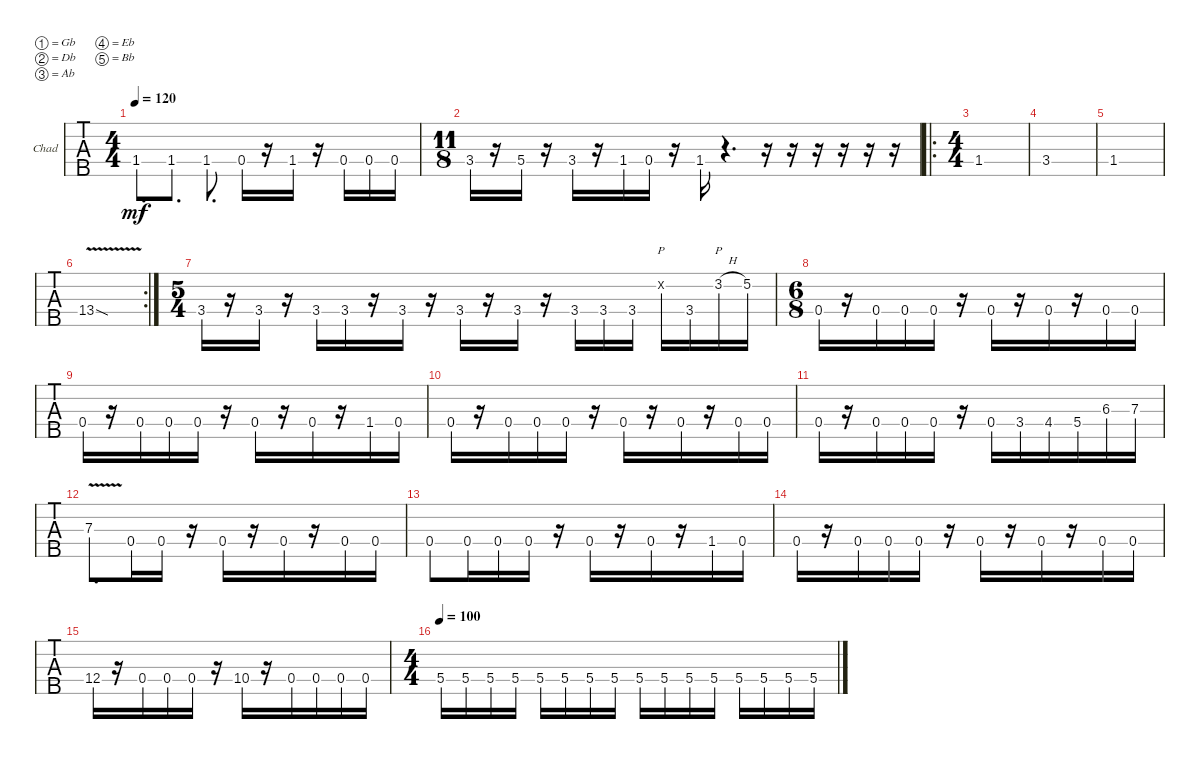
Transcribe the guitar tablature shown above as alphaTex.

\defaultSystemsLayout 4
\bracketExtendMode groupsimilarinstruments
\firstSystemTrackNameOrientation horizontal
\otherSystemsTrackNameOrientation horizontal
\track ("Chad" "Chad") {solo instrument electricbassfinger}
\staff {tabs}
\tuning (Gb2 Db2 Ab1 Eb1 Bb0)
\ts (4 4)
\tempo 120
\clef f4
\ks c
1.4.8{d dy mf} 1.4.8{d} 1.4.8{d} 0.4.16 r.16 1.4.16 r.16 0.4.16 0.4.16 0.4.16 |
\ts (11 8)
3.4.16 r.16 5.4.16 r.16 3.4.16 r.16 1.4.16 0.4.16 r.16 1.4.16 r.4{d} r.16 r.16 r.16 r.16 r.16 r.16 |
\ro
\ts (4 4)
1.4.1 |
3.4.1 |
1.4.1 |
\rc 2
13.4{v sod}.1 |
\ts (5 4)
3.4.16 r.16 3.4.16 r.16 3.4.16 3.4.16 r.16 3.4.16 r.16 3.4.16 r.16 3.4.16 r.16 3.4.16 3.4.16 3.4.16 7.2{x}.16{p} 3.4.16 3.2{h}.16{p} 5.2.16 |
\ts (6 8)
0.4.16 r.16 0.4.16 0.4.16 0.4.16 r.16 0.4.16 r.16 0.4.16 r.16 0.4.16 0.4.16 |
0.4.16 r.16 0.4.16 0.4.16 0.4.16 r.16 0.4.16 r.16 0.4.16 r.16 1.4.16 0.4.16 |
0.4.16 r.16 0.4.16 0.4.16 0.4.16 r.16 0.4.16 r.16 0.4.16 r.16 0.4.16 0.4.16 |
0.4.16 r.16 0.4.16 0.4.16 0.4.16 r.16 0.4.16 3.4.16 4.4.16 5.4.16 6.3.16 7.3.16 |
7.3{v}.8{d} 0.4.16 0.4.16 r.16 0.4.16 r.16 0.4.16 r.16 0.4.16 0.4.16 |
0.4.8 0.4.16 0.4.16 0.4.16 r.16 0.4.16 r.16 0.4.16 r.16 1.4.16 0.4.16 |
0.4.16 r.16 0.4.16 0.4.16 0.4.16 r.16 0.4.16 r.16 0.4.16 r.16 0.4.16 0.4.16 |
12.4.16 r.16 0.4.16 0.4.16 0.4.16 r.16 10.4.16 r.16 0.4.16 0.4.16 0.4.16 0.4.16 |
\ts (4 4)
\tempo 100
\scale
0.333333 5.4.16 5.4.16 5.4.16 5.4.16 5.4.16 5.4.16 5.4.16 5.4.16 5.4.16 5.4.16 5.4.16 5.4.16 5.4.16 5.4.16 5.4.16 5.4.16
